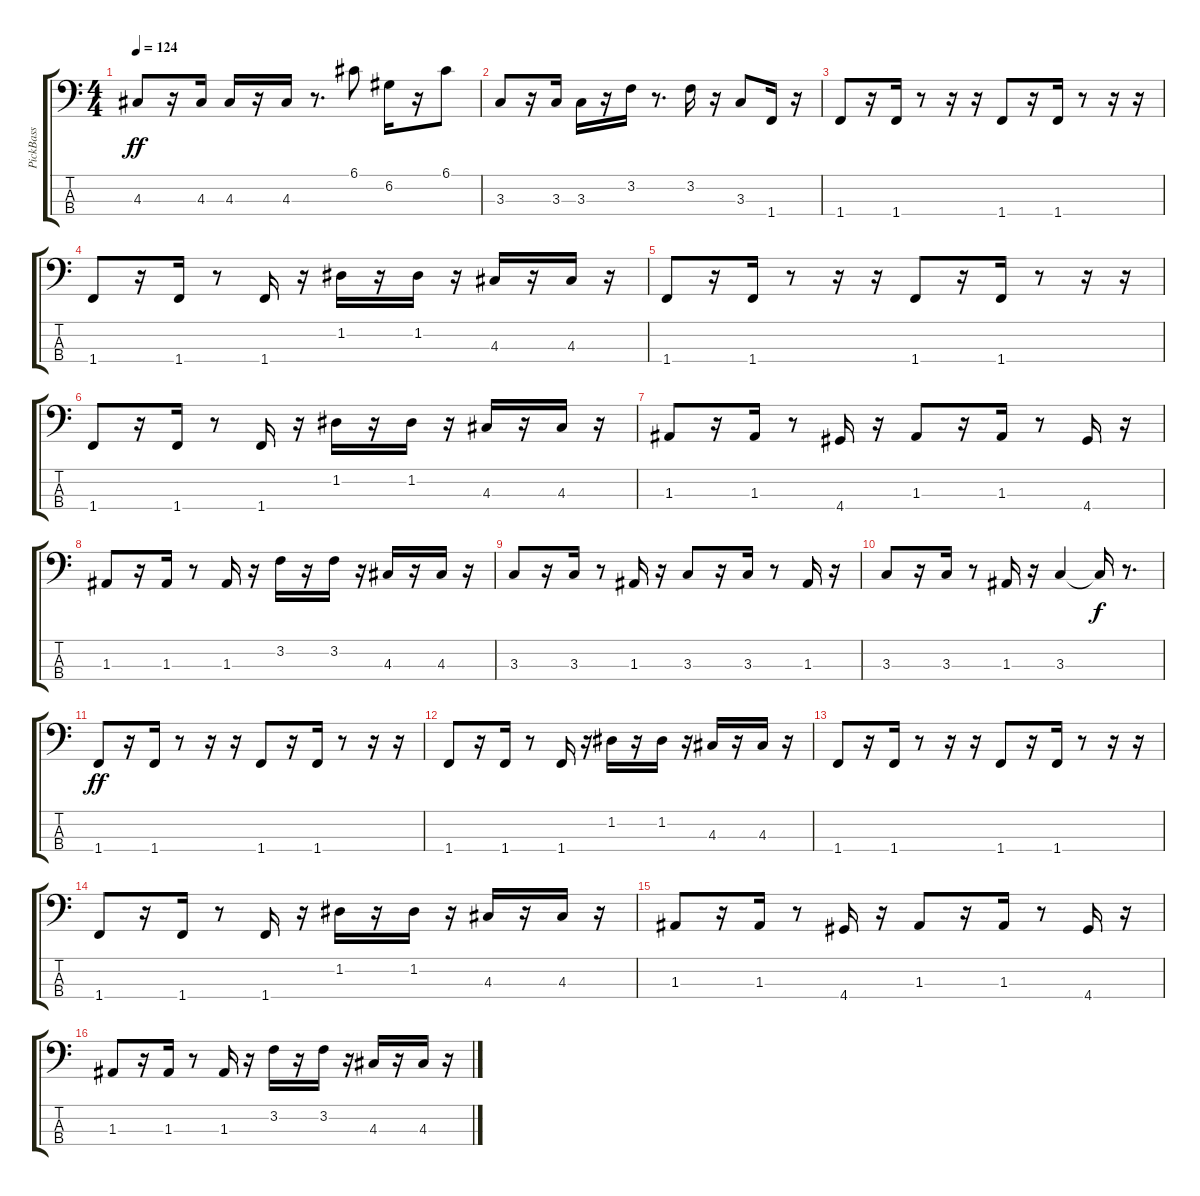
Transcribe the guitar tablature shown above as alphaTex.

\track ("PickBass" "PickBass") {instrument electricbasspick}
\staff {score tabs}
\tuning (G2 D2 A1 E1) {hide}
\ts (4 4)
\tempo 124
\clef f4
\ks c
4.3.8{dy ff} r.16 4.3.16 4.3.16 r.16 4.3.16 r.8{d} 6.1.8 6.2.16 r.16 6.1.8 |
3.3.8 r.16 3.3.16 3.3.16 r.16 3.2.16 r.8{d} 3.2.16 r.16 3.3.8 1.4.16 r.16 |
1.4.8 r.16 1.4.16 r.8 r.16 r.16 1.4.8 r.16 1.4.16 r.8 r.16 r.16 |
1.4.8 r.16 1.4.16 r.8 1.4.16 r.16 1.2.16 r.16 1.2.16 r.16 4.3.16 r.16 4.3.16 r.16 |
1.4.8 r.16 1.4.16 r.8 r.16 r.16 1.4.8 r.16 1.4.16 r.8 r.16 r.16 |
1.4.8 r.16 1.4.16 r.8 1.4.16 r.16 1.2.16 r.16 1.2.16 r.16 4.3.16 r.16 4.3.16 r.16 |
1.3.8 r.16 1.3.16 r.8 4.4.16 r.16 1.3.8 r.16 1.3.16 r.8 4.4.16 r.16 |
1.3.8 r.16 1.3.16 r.8 1.3.16 r.16 3.2.16 r.16 3.2.16 r.16 4.3.16 r.16 4.3.16 r.16 |
3.3.8 r.16 3.3.16 r.8 1.3.16 r.16 3.3.8 r.16 3.3.16 r.8 1.3.16 r.16 |
3.3.8 r.16 3.3.16 r.8 1.3.16 r.16 3.3.4 3.3{t}.16{dy f} r.8{d} |
1.4.8{dy ff} r.16 1.4.16 r.8 r.16 r.16 1.4.8 r.16 1.4.16 r.8 r.16 r.16 |
1.4.8 r.16 1.4.16 r.8 1.4.16 r.16 1.2.16 r.16 1.2.16 r.16 4.3.16 r.16 4.3.16 r.16 |
1.4.8 r.16 1.4.16 r.8 r.16 r.16 1.4.8 r.16 1.4.16 r.8 r.16 r.16 |
1.4.8 r.16 1.4.16 r.8 1.4.16 r.16 1.2.16 r.16 1.2.16 r.16 4.3.16 r.16 4.3.16 r.16 |
1.3.8 r.16 1.3.16 r.8 4.4.16 r.16 1.3.8 r.16 1.3.16 r.8 4.4.16 r.16 |
1.3.8 r.16 1.3.16 r.8 1.3.16 r.16 3.2.16 r.16 3.2.16 r.16 4.3.16 r.16 4.3.16 r.16
